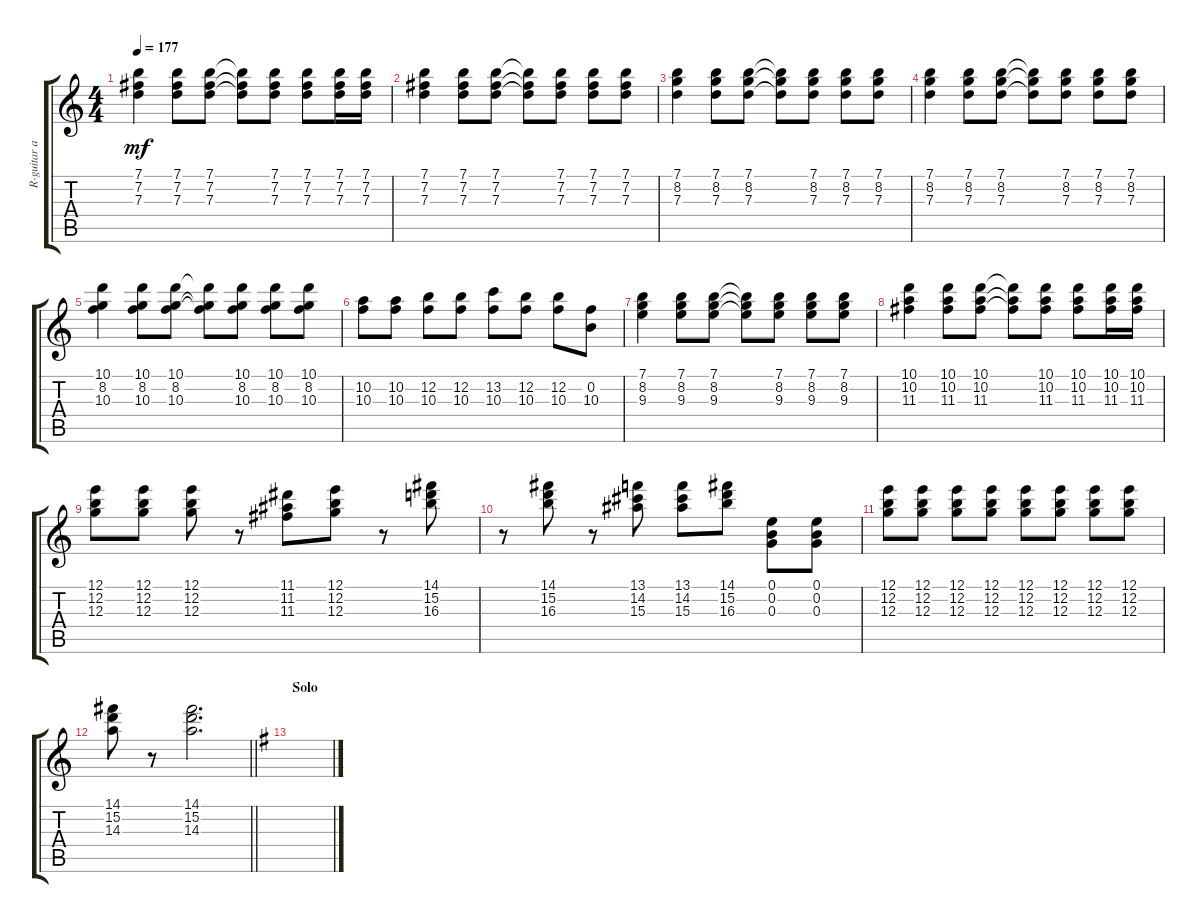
\track ("R-guitar azusa nakano" "R-guitar a") {instrument distortionguitar}
\staff {score tabs}
\tuning (E4 B3 G3 D3 A2 E2) {hide}
\ts (4 4)
\tempo 177
\clef g2
\ks c
(7.1 7.2 7.3).4{dy mf} (7.1 7.2 7.3).8 (7.1 7.2 7.3).8 (7.1{t} 7.2{t} 7.3{t}).8 (7.1 7.2 7.3).8 (7.1 7.2 7.3).8 (7.1 7.2 7.3).16 (7.1 7.2 7.3).16 |
(7.1 7.2 7.3).4 (7.1 7.2 7.3).8 (7.1 7.2 7.3).8 (7.1{t} 7.2{t} 7.3{t}).8 (7.1 7.2 7.3).8 (7.1 7.2 7.3).8 (7.1 7.2 7.3).8 |
(7.1 8.2 7.3).4 (7.1 8.2 7.3).8 (7.1 8.2 7.3).8 (7.1{t} 8.2{t} 7.3{t}).8 (7.1 8.2 7.3).8 (7.1 8.2 7.3).8 (7.1 8.2 7.3).8 |
(7.1 8.2 7.3).4 (7.1 8.2 7.3).8 (7.1 8.2 7.3).8 (7.1{t} 8.2{t} 7.3{t}).8 (7.1 8.2 7.3).8 (7.1 8.2 7.3).8 (7.1 8.2 7.3).8 |
(10.1 8.2 10.3).4 (10.1 8.2 10.3).8 (10.1 8.2 10.3).8 (10.1{t} 8.2{t} 10.3{t}).8 (10.1 8.2 10.3).8 (10.1 8.2 10.3).8 (10.1 8.2 10.3).8 |
(10.2 10.3).8 (10.2 10.3).8 (12.2 10.3).8 (12.2 10.3).8 (13.2 10.3).8 (12.2 10.3).8 (12.2 10.3).8 (0.2 10.3).8 |
(7.1 8.2 9.3).4 (7.1 8.2 9.3).8 (7.1 8.2 9.3).8 (7.1{t} 8.2{t} 9.3{t}).8 (7.1 8.2 9.3).8 (7.1 8.2 9.3).8 (7.1 8.2 9.3).8 |
(10.1 10.2 11.3).4 (10.1 10.2 11.3).8 (10.1 10.2 11.3).8 (10.1{t} 10.2{t} 11.3{t}).8 (10.1 10.2 11.3).8 (10.1 10.2 11.3).8 (10.1 10.2 11.3).16 (10.1 10.2 11.3).16 |
(12.1 12.2 12.3).8 (12.1 12.2 12.3).8 (12.1 12.2 12.3).8 r.8 (11.1 11.2 11.3).8 (12.1 12.2 12.3).8 r.8 (14.1 15.2 16.3).8 |
r.8 (14.1 15.2 16.3).8 r.8 (13.1 14.2 15.3).8 (13.1 14.2 15.3).8 (14.1 15.2 16.3).8 (0.1 0.2 0.3).8 (0.1 0.2 0.3).8 |
(12.1 12.2 12.3).8 (12.1 12.2 12.3).8 (12.1 12.2 12.3).8 (12.1 12.2 12.3).8 (12.1 12.2 12.3).8 (12.1 12.2 12.3).8 (12.1 12.2 12.3).8 (12.1 12.2 12.3).8 |
\barLineRight lightlight
(14.1 15.2 14.3).8 r.8 (14.1 15.2 14.3).2{d} |
\section ("" "Solo")
\ks eminor
